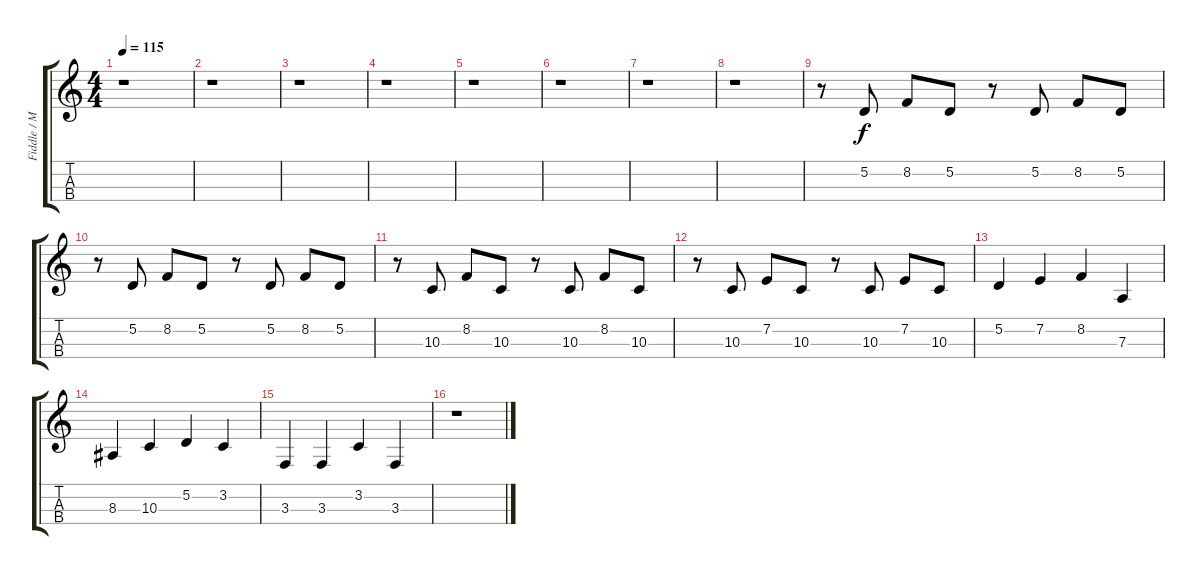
\track ("Fiddle / Mandolin " "Fiddle / M") {instrument violin}
\staff {score tabs}
\tuning (E4 A3 D3 G2) {hide}
\ts (4 4)
\tempo 115
\clef g2
\ks c
r.1{dy mf} |
r.1 |
r.1 |
r.1 |
r.1 |
r.1 |
r.1 |
r.1 |
r.8{volume 9 instrument violin} 5.2.8{dy f} 8.2.8 5.2.8 r.8 5.2.8 8.2.8 5.2.8 |
r.8 5.2.8 8.2.8 5.2.8 r.8 5.2.8 8.2.8 5.2.8 |
r.8 10.3.8 8.2.8 10.3.8 r.8 10.3.8 8.2.8 10.3.8 |
r.8 10.3.8 7.2.8 10.3.8 r.8 10.3.8 7.2.8 10.3.8 |
5.2.4 7.2.4 8.2.4 7.3.4 |
8.3.4 10.3.4 5.2.4 3.2.4 |
3.3.4 3.3.4 3.2.4 3.3.4 |
r.1
